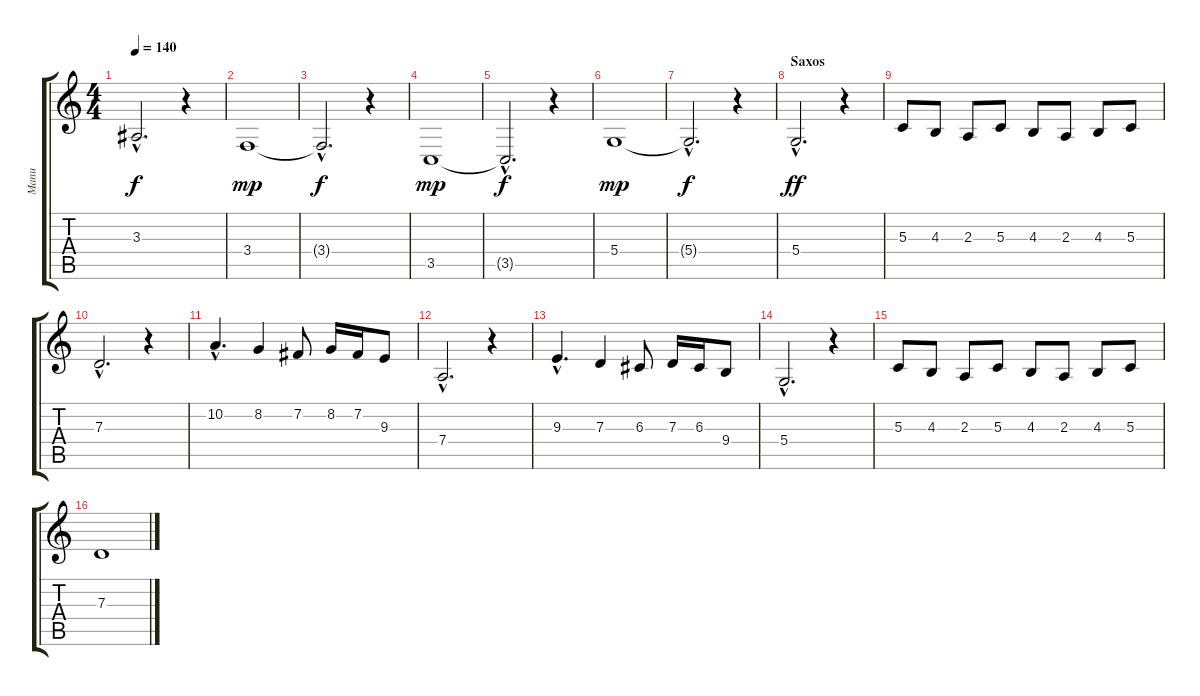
\track ("Manu" "Manu") {instrument altosax}
\staff {score tabs}
\tuning (E4 B3 G3 D3 A2 E2) {hide}
\ts (4 4)
\tempo 140
\clef g2
\ks c
3.3{hac t}.2{d dy f} r.4 |
3.4.1{dy mp} |
3.4{hac t}.2{d dy f} r.4 |
3.5.1{dy mp} |
3.5{hac t}.2{d dy f} r.4 |
5.4.1{dy mp} |
5.4{hac t}.2{d dy f} r.4 |
\section ("" "Saxos")
5.4{hac}.2{d dy ff} r.4 |
5.3.8 4.3.8 2.3.8 5.3.8 4.3.8 2.3.8 4.3.8 5.3.8 |
7.3{hac}.2{d} r.4 |
10.2{hac}.4{d} 8.2.4 7.2.8 8.2.16 7.2.16 9.3.8 |
7.4{hac}.2{d} r.4 |
9.3{hac}.4{d} 7.3.4 6.3.8 7.3.16 6.3.16 9.4.8 |
5.4{hac}.2{d} r.4 |
5.3.8 4.3.8 2.3.8 5.3.8 4.3.8 2.3.8 4.3.8 5.3.8 |
7.3.1
